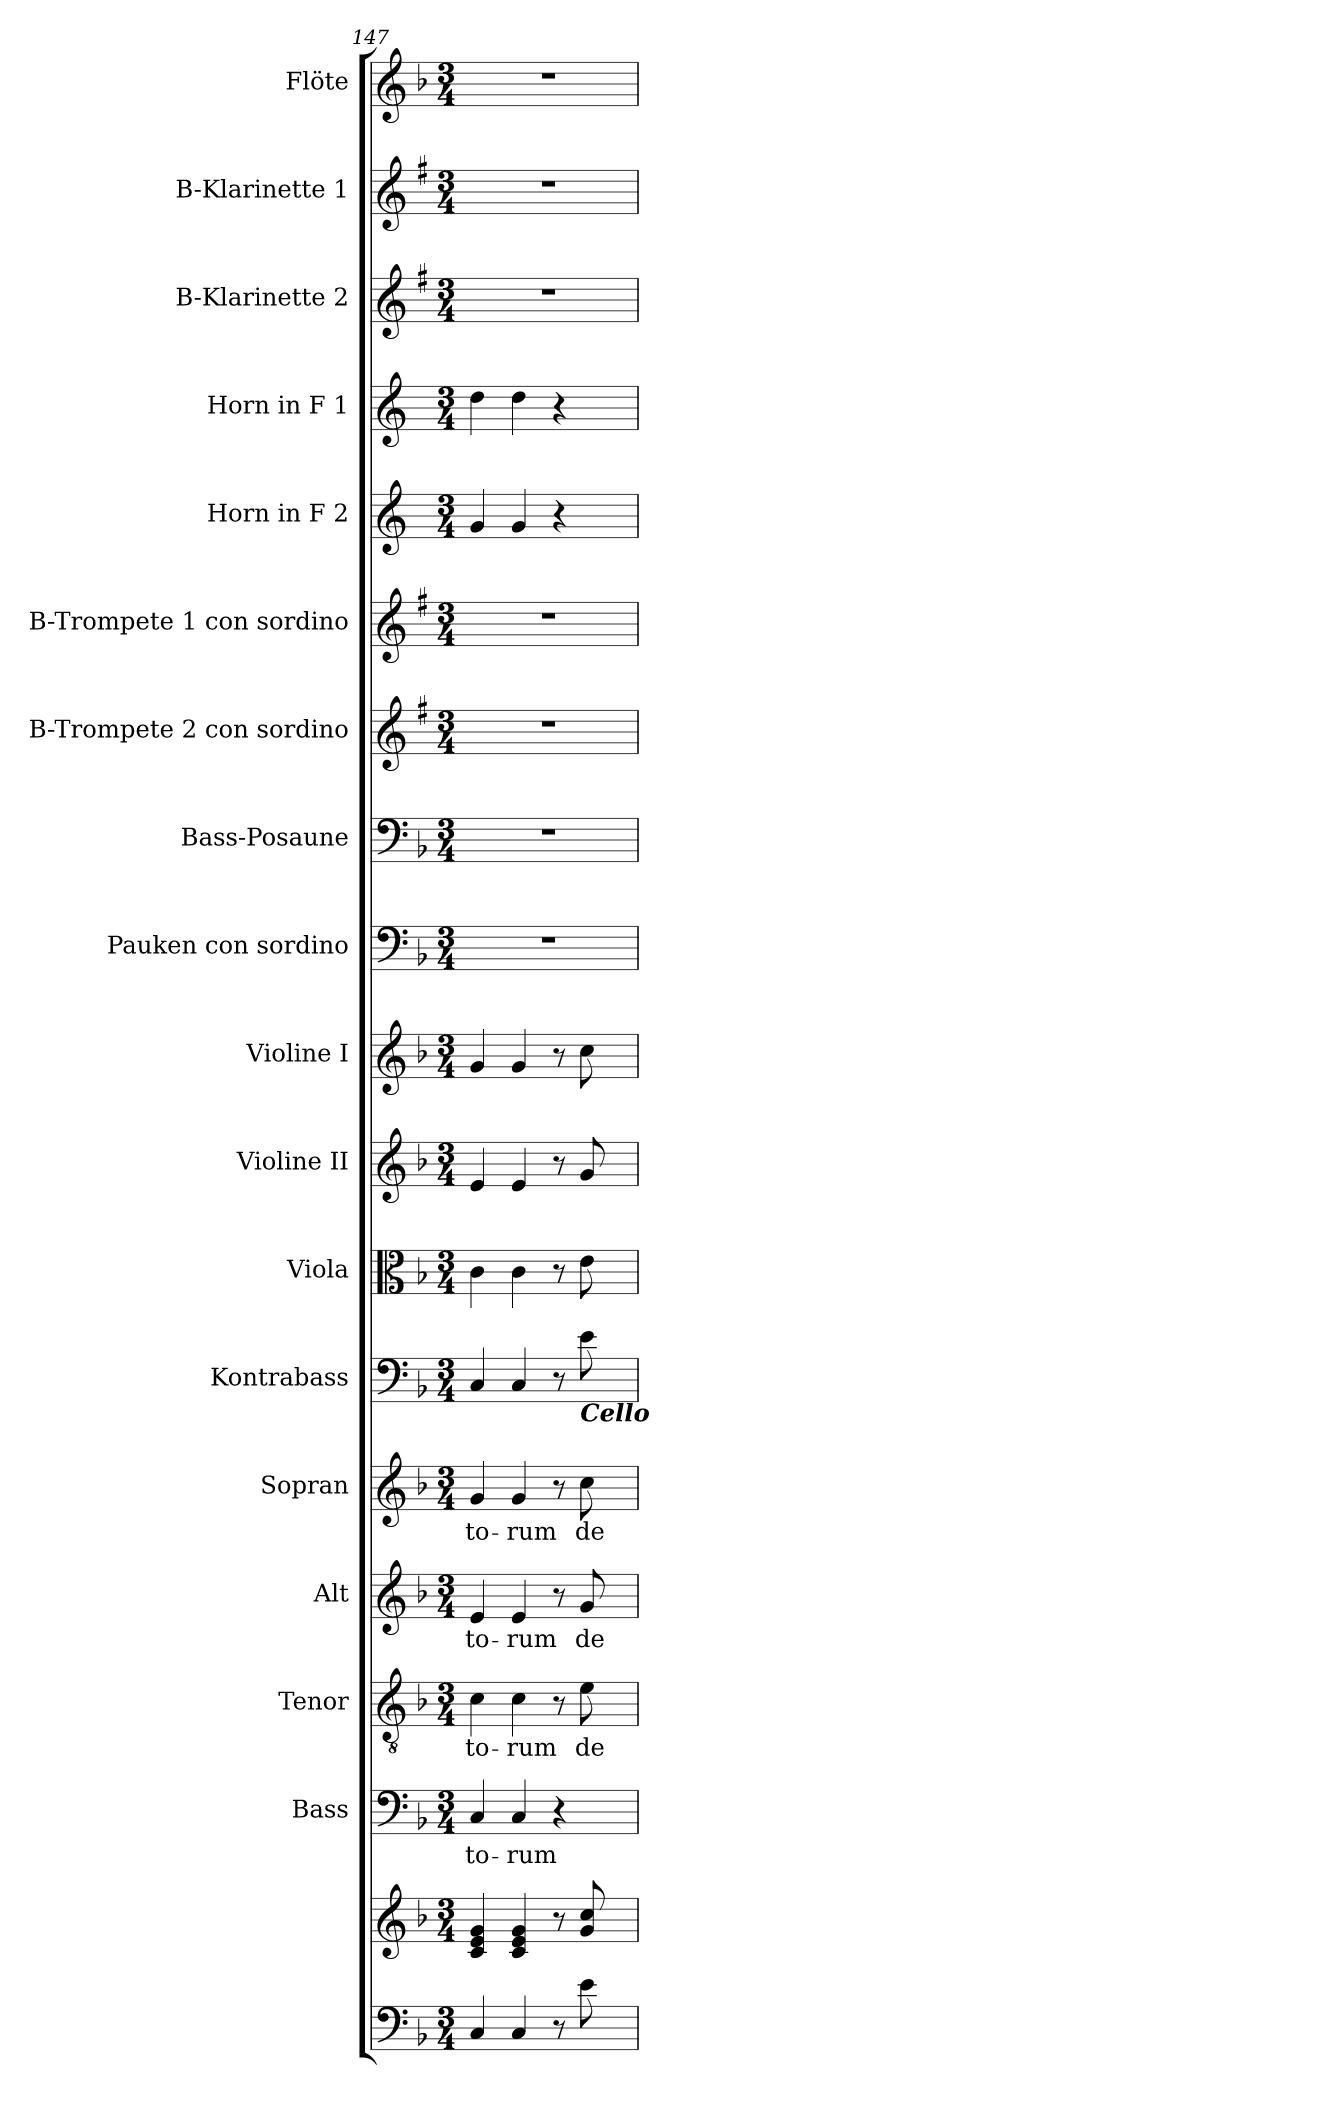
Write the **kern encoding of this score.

**kern	**kern	**kern	**text	**kern	**text	**kern	**text	**kern	**text	**kern	**kern	**kern	**kern	**kern	**kern	**kern	**kern	**kern	**kern	**kern	**kern	**kern
*part18	*part18	*part17	*part17	*part16	*part16	*part15	*part15	*part14	*part14	*part13	*part12	*part11	*part10	*part9	*part8	*part7	*part6	*part5	*part4	*part3	*part2	*part1
*staff19	*staff18	*staff17	*staff17	*staff16	*staff16	*staff15	*staff15	*staff14	*staff14	*staff13	*staff12	*staff11	*staff10	*staff9	*staff8	*staff7	*staff6	*staff5	*staff4	*staff3	*staff2	*staff1
*	*	*I"Bass	*	*I"Tenor	*	*I"Alt	*	*I"Sopran	*	*I"Kontrabass	*I"Viola	*I"Violine II	*I"Violine I	*I"Pauken con sordino	*I"Bass-Posaune	*I"B-Trompete 2 con sordino	*I"B-Trompete 1 con sordino	*I"Horn in F 2	*I"Horn in F 1	*I"B-Klarinette 2	*I"B-Klarinette 1	*I"Flöte
*	*	*I'B.	*	*I'T.	*	*I'A.	*	*I'S.	*	*I'Kb.	*I'Vla.	*I'Vl. II	*I'Vl. I	*I'Pk.	*I'B. Pos.	*I'B Trp. 2	*I'B Trp. 1	*	*	*I'B Kl. 2	*I'B Kl. 1	*I'Fl.
*clefF4	*clefG2	*clefF4	*	*clefGv2	*	*clefG2	*	*clefG2	*	*clefF4	*clefC3	*clefG2	*clefG2	*clefF4	*clefF4	*clefG2	*clefG2	*clefG2	*clefG2	*clefG2	*clefG2	*clefG2
*	*	*	*	*	*	*	*	*	*	*ITrd7c12	*	*	*	*	*	*ITrd1c2	*ITrd1c2	*ITrd4c7	*ITrd4c7	*ITrd1c2	*ITrd1c2	*
*k[b-]	*k[b-]	*k[b-]	*	*k[b-]	*	*k[b-]	*	*k[b-]	*	*k[b-]	*k[b-]	*k[b-]	*k[b-]	*k[b-]	*k[b-]	*k[b-]	*k[b-]	*k[b-]	*k[b-]	*k[b-]	*k[b-]	*k[b-]
*F:	*F:	*F:	*	*F:	*	*F:	*	*F:	*	*F:	*F:	*F:	*F:	*F:	*F:	*F:	*F:	*F:	*F:	*F:	*F:	*F:
*M3/4	*M3/4	*M3/4	*	*M3/4	*	*M3/4	*	*M3/4	*	*M3/4	*M3/4	*M3/4	*M3/4	*M3/4	*M3/4	*M3/4	*M3/4	*M3/4	*M3/4	*M3/4	*M3/4	*M3/4
=147	=147	=147	=147	=147	=147	=147	=147	=147	=147	=147	=147	=147	=147	=147	=147	=147	=147	=147	=147	=147	=147	=147
!	!	!	!LO:LY:b	!	!LO:LY:b	!	!LO:LY:b	!	!LO:LY:b	!	!	!	!	!	!	!	!	!	!	!	!	!
4C/	4c/ 4e/ 4g/	4C/	-to-	4c\	-to-	4e/	-to-	4g/	-to-	4CC/	4c\	4e/	4g/	2.r	2.r	2.r	2.r	4c/	4g\	2.r	2.r	2.r
!	!	!	!LO:LY:b	!	!LO:LY:b	!	!LO:LY:b	!	!LO:LY:b	!	!	!	!	!	!	!	!	!	!	!	!	!
4C/	4c/ 4e/ 4g/	4C/	-rum	4c\	-rum	4e/	-rum	4g/	-rum	4CC/	4c\	4e/	4g/	.	.	.	.	4c/	4g\	.	.	.
8r	8r	4r	.	8r	.	8r	.	8r	.	8r	8r	8r	8r	.	.	.	.	4r	4r	.	.	.
!	!	!	!	!	!	!	!	!	!	!LO:TX:b:Bi:t=Cello	!	!	!	!	!	!	!	!	!	!	!	!
!	!	!	!	!	!LO:LY:b	!	!LO:LY:b	!	!LO:LY:b	!	!	!	!	!	!	!	!	!	!	!	!	!
8e\	8g/ 8cc/	.	.	8e\	de	8g/	de	8cc\	de	8E\	8e\	8g/	8cc\	.	.	.	.	.	.	.	.	.
=	=	=	=	=	=	=	=	=	=	=	=	=	=	=	=	=	=	=	=	=	=	=
*-	*-	*-	*-	*-	*-	*-	*-	*-	*-	*-	*-	*-	*-	*-	*-	*-	*-	*-	*-	*-	*-	*-
